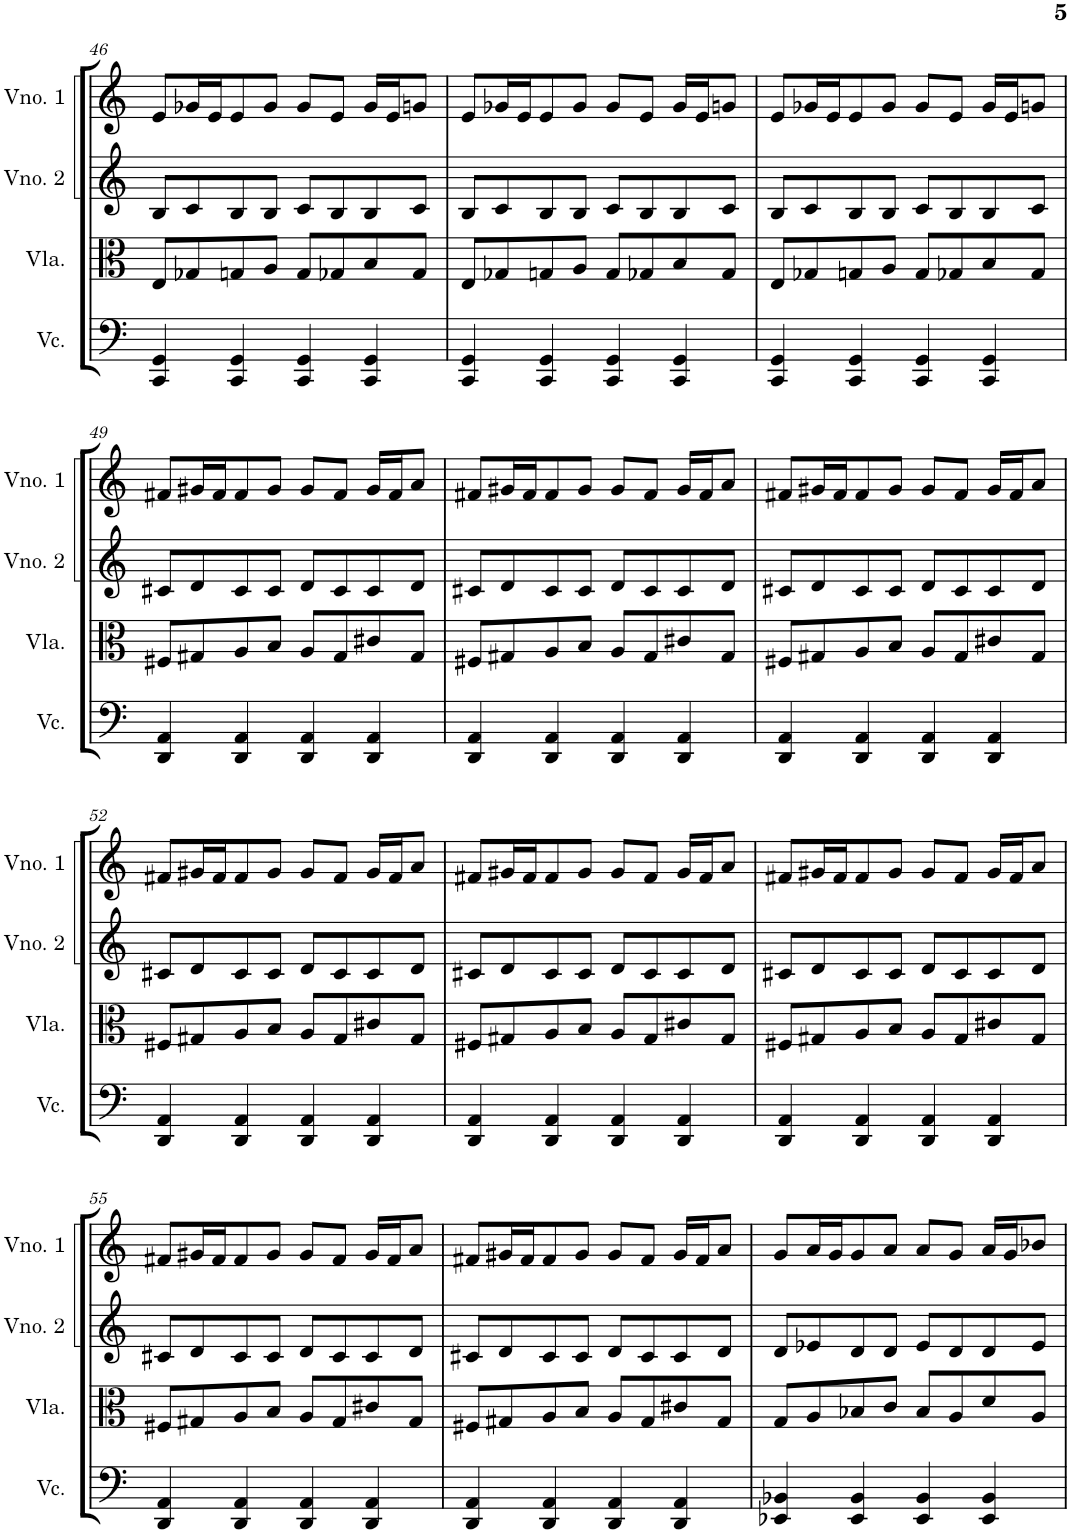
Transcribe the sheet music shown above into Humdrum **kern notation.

**kern	**kern	**kern	**kern
*part4	*part3	*part2	*part1
*staff4	*staff3	*staff2	*staff1
*I"Violoncelo	*I"Viola	*I"Violino 2	*I"Violino 1
*I'Vc.	*I'Vla.	*I'Vno. 2	*I'Vno. 1
!!LO:PB:g=z
*clefF4	*clefC3	*clefG2	*clefG2
*k[]	*k[]	*k[]	*k[]
*M2/2	*M2/2	*M2/2	*M2/2
*met(c|)	*met(c|)	*met(c|)	*met(c|)
=46	=46	=46	=46
4CC/ 4GG/	8E/L	8B/L	8e/L
.	8G-X/	8c/	16g-X/L
.	.	.	16e/J
4CC/ 4GG/	8Gn/	8B/	8e/
.	8A/J	8B/J	8g-/J
4CC/ 4GG/	8G/L	8c/L	8g-/L
.	8G-X/	8B/	8e/J
4CC/ 4GG/	8B/	8B/	16g-/LL
.	.	.	16e/J
.	8G-/J	8c/J	8gn/J
=47	=47	=47	=47
4CC/ 4GG/	8E/L	8B/L	8e/L
.	8G-X/	8c/	16g-X/L
.	.	.	16e/J
4CC/ 4GG/	8Gn/	8B/	8e/
.	8A/J	8B/J	8g-/J
4CC/ 4GG/	8G/L	8c/L	8g-/L
.	8G-X/	8B/	8e/J
4CC/ 4GG/	8B/	8B/	16g-/LL
.	.	.	16e/J
.	8G-/J	8c/J	8gn/J
=48	=48	=48	=48
4CC/ 4GG/	8E/L	8B/L	8e/L
.	8G-X/	8c/	16g-X/L
.	.	.	16e/J
4CC/ 4GG/	8Gn/	8B/	8e/
.	8A/J	8B/J	8g-/J
4CC/ 4GG/	8G/L	8c/L	8g-/L
.	8G-X/	8B/	8e/J
4CC/ 4GG/	8B/	8B/	16g-/LL
.	.	.	16e/J
.	8G-/J	8c/J	8gn/J
!!LO:LB:g=z
=49	=49	=49	=49
4DD/ 4AA/	8F#X/L	8c#X/L	8f#X/L
.	8G#X/	8d/	16g#X/L
.	.	.	16f#/J
4DD/ 4AA/	8A/	8c#/	8f#/
.	8B/J	8c#/J	8g#/J
4DD/ 4AA/	8A/L	8d/L	8g#/L
.	8G#/	8c#/	8f#/J
4DD/ 4AA/	8c#X/	8c#/	16g#/LL
.	.	.	16f#/J
.	8G#/J	8d/J	8a/J
=50	=50	=50	=50
4DD/ 4AA/	8F#X/L	8c#X/L	8f#X/L
.	8G#X/	8d/	16g#X/L
.	.	.	16f#/J
4DD/ 4AA/	8A/	8c#/	8f#/
.	8B/J	8c#/J	8g#/J
4DD/ 4AA/	8A/L	8d/L	8g#/L
.	8G#/	8c#/	8f#/J
4DD/ 4AA/	8c#X/	8c#/	16g#/LL
.	.	.	16f#/J
.	8G#/J	8d/J	8a/J
=51	=51	=51	=51
4DD/ 4AA/	8F#X/L	8c#X/L	8f#X/L
.	8G#X/	8d/	16g#X/L
.	.	.	16f#/J
4DD/ 4AA/	8A/	8c#/	8f#/
.	8B/J	8c#/J	8g#/J
4DD/ 4AA/	8A/L	8d/L	8g#/L
.	8G#/	8c#/	8f#/J
4DD/ 4AA/	8c#X/	8c#/	16g#/LL
.	.	.	16f#/J
.	8G#/J	8d/J	8a/J
!!LO:LB:g=z
=52	=52	=52	=52
4DD/ 4AA/	8F#X/L	8c#X/L	8f#X/L
.	8G#X/	8d/	16g#X/L
.	.	.	16f#/J
4DD/ 4AA/	8A/	8c#/	8f#/
.	8B/J	8c#/J	8g#/J
4DD/ 4AA/	8A/L	8d/L	8g#/L
.	8G#/	8c#/	8f#/J
4DD/ 4AA/	8c#X/	8c#/	16g#/LL
.	.	.	16f#/J
.	8G#/J	8d/J	8a/J
=53	=53	=53	=53
4DD/ 4AA/	8F#X/L	8c#X/L	8f#X/L
.	8G#X/	8d/	16g#X/L
.	.	.	16f#/J
4DD/ 4AA/	8A/	8c#/	8f#/
.	8B/J	8c#/J	8g#/J
4DD/ 4AA/	8A/L	8d/L	8g#/L
.	8G#/	8c#/	8f#/J
4DD/ 4AA/	8c#X/	8c#/	16g#/LL
.	.	.	16f#/J
.	8G#/J	8d/J	8a/J
=54	=54	=54	=54
4DD/ 4AA/	8F#X/L	8c#X/L	8f#X/L
.	8G#X/	8d/	16g#X/L
.	.	.	16f#/J
4DD/ 4AA/	8A/	8c#/	8f#/
.	8B/J	8c#/J	8g#/J
4DD/ 4AA/	8A/L	8d/L	8g#/L
.	8G#/	8c#/	8f#/J
4DD/ 4AA/	8c#X/	8c#/	16g#/LL
.	.	.	16f#/J
.	8G#/J	8d/J	8a/J
!!LO:LB:g=z
=55	=55	=55	=55
4DD/ 4AA/	8F#X/L	8c#X/L	8f#X/L
.	8G#X/	8d/	16g#X/L
.	.	.	16f#/J
4DD/ 4AA/	8A/	8c#/	8f#/
.	8B/J	8c#/J	8g#/J
4DD/ 4AA/	8A/L	8d/L	8g#/L
.	8G#/	8c#/	8f#/J
4DD/ 4AA/	8c#X/	8c#/	16g#/LL
.	.	.	16f#/J
.	8G#/J	8d/J	8a/J
=56	=56	=56	=56
4DD/ 4AA/	8F#X/L	8c#X/L	8f#X/L
.	8G#X/	8d/	16g#X/L
.	.	.	16f#/J
4DD/ 4AA/	8A/	8c#/	8f#/
.	8B/J	8c#/J	8g#/J
4DD/ 4AA/	8A/L	8d/L	8g#/L
.	8G#/	8c#/	8f#/J
4DD/ 4AA/	8c#X/	8c#/	16g#/LL
.	.	.	16f#/J
.	8G#/J	8d/J	8a/J
=57	=57	=57	=57
4EE-X/ 4BB-X/	8G/L	8d/L	8g/L
.	8A/	8e-X/	16a/L
.	.	.	16g/J
4EE-/ 4BB-/	8B-X/	8d/	8g/
.	8c/J	8d/J	8a/J
4EE-/ 4BB-/	8B-/L	8e-/L	8a/L
.	8A/	8d/	8g/J
4EE-/ 4BB-/	8d/	8d/	16a/LL
.	.	.	16g/J
.	8A/J	8e-/J	8b-X/J
=	=	=	=
*-	*-	*-	*-
